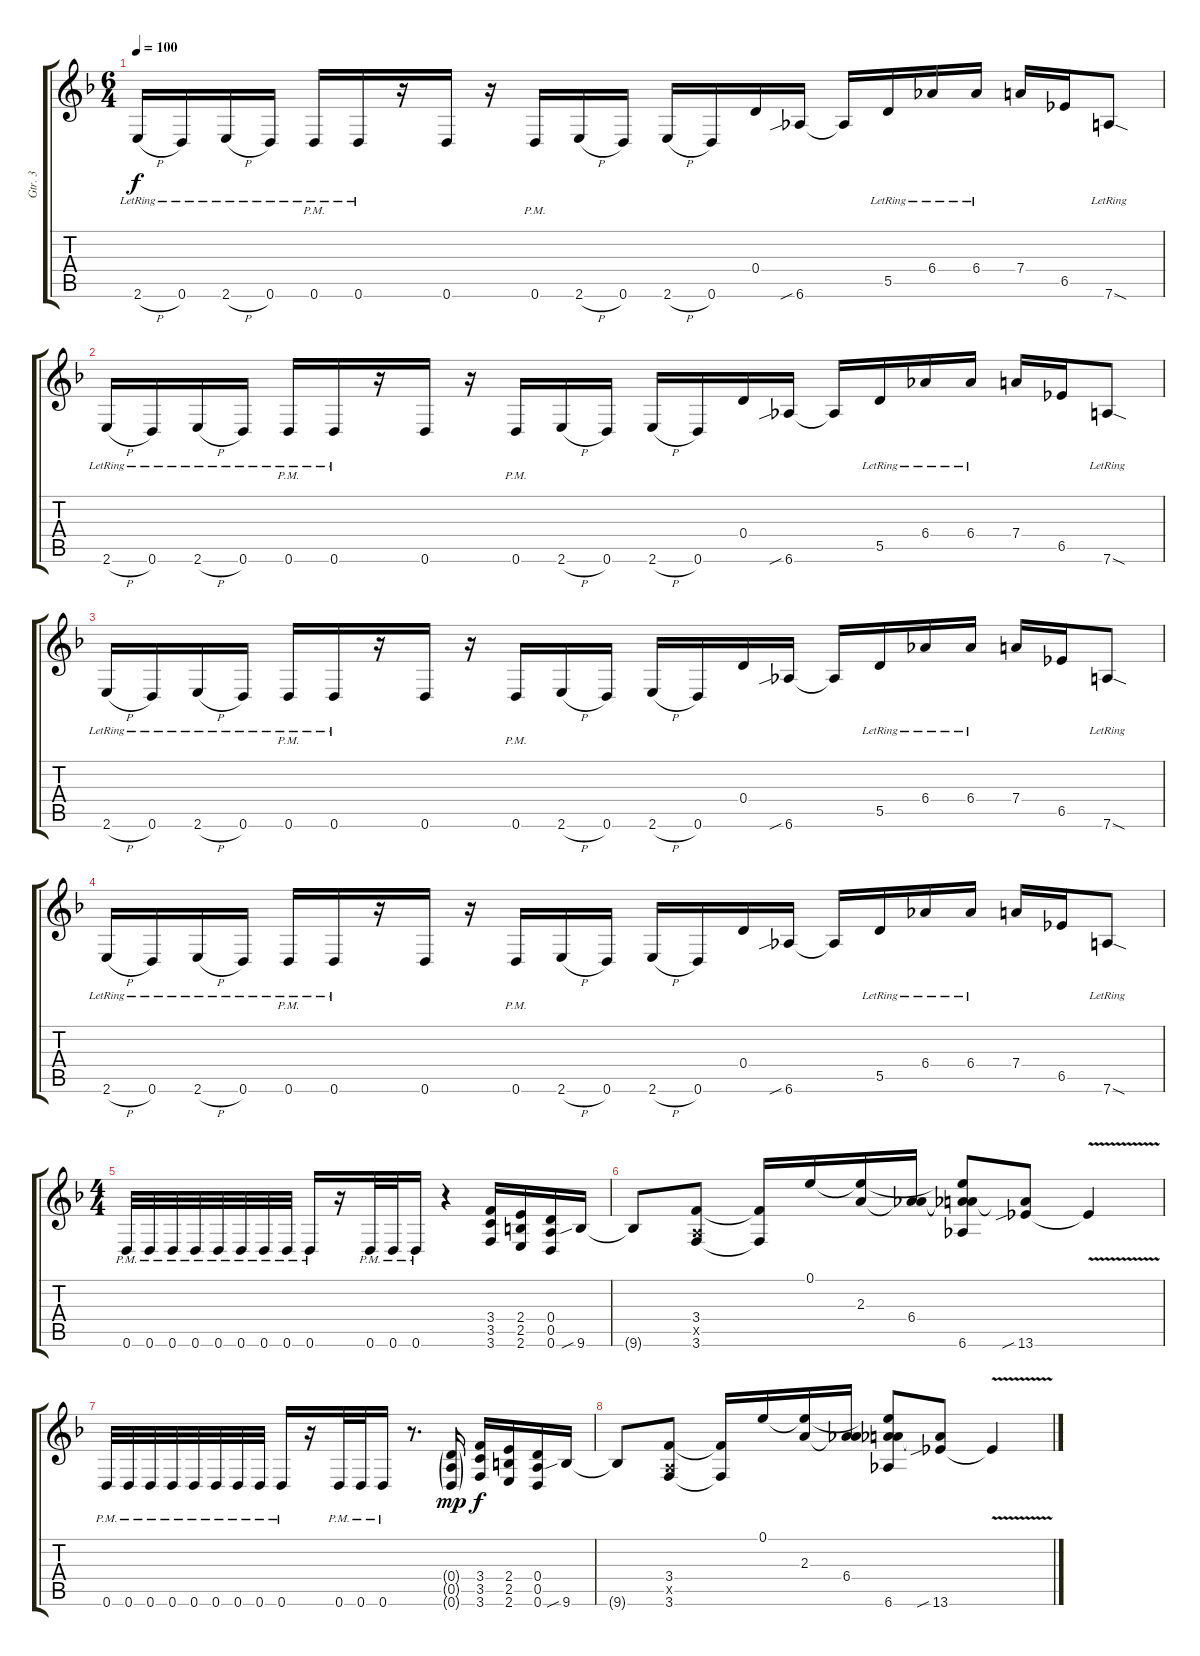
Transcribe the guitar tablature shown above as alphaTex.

\track ("Gtr. 3" "Gtr. 3") {instrument distortionguitar}
\staff {score tabs}
\tuning (E4 B3 G3 D3 A2 D2) {hide}
\ts (6 4)
\tempo 100
\clef g2
\ks f
2.6{h lr}.16{dy f} 0.6{lr}.16 2.6{h lr}.16 0.6{lr}.16 0.6{pm lr}.16 0.6{lr}.16 r.16 0.6.16 r.16 0.6{pm}.16 2.6{h}.16 0.6.16 2.6{h}.16 0.6.16 0.4.16 6.6{sib}.16 6.6{t}.16 5.5{lr}.16 6.4{lr}.16 6.4{lr}.16 7.4.16 6.5.16 7.6{sod lr}.8 |
2.6{h lr}.16 0.6{lr}.16 2.6{h lr}.16 0.6{lr}.16 0.6{pm lr}.16 0.6{lr}.16 r.16 0.6.16 r.16 0.6{pm}.16 2.6{h}.16 0.6.16 2.6{h}.16 0.6.16 0.4.16 6.6{sib}.16 6.6{t}.16 5.5{lr}.16 6.4{lr}.16 6.4{lr}.16 7.4.16 6.5.16 7.6{sod lr}.8 |
2.6{h lr}.16 0.6{lr}.16 2.6{h lr}.16 0.6{lr}.16 0.6{pm lr}.16 0.6{lr}.16 r.16 0.6.16 r.16 0.6{pm}.16 2.6{h}.16 0.6.16 2.6{h}.16 0.6.16 0.4.16 6.6{sib}.16 6.6{t}.16 5.5{lr}.16 6.4{lr}.16 6.4{lr}.16 7.4.16 6.5.16 7.6{sod lr}.8 |
2.6{h lr}.16 0.6{lr}.16 2.6{h lr}.16 0.6{lr}.16 0.6{pm lr}.16 0.6{lr}.16 r.16 0.6.16 r.16 0.6{pm}.16 2.6{h}.16 0.6.16 2.6{h}.16 0.6.16 0.4.16 6.6{sib}.16 6.6{t}.16 5.5{lr}.16 6.4{lr}.16 6.4{lr}.16 7.4.16 6.5.16 7.6{sod lr}.8 |
\ts (4 4)
0.6{pm}.32 0.6{pm}.32 0.6{pm}.32 0.6{pm}.32 0.6{pm}.32 0.6{pm}.32 0.6{pm}.32 0.6{pm}.32 0.6{pm}.16 r.16 0.6{pm}.32 0.6{pm}.32 0.6{pm}.16 r.4 (3.4 3.5 3.6).16 (2.4 2.5 2.6).16 (0.4 0.5 0.6).16 9.6{sib}.16 |
9.6{t}.8 (3.4 0.5{x} 3.6).8 (3.4{t} 3.6{t}).16 0.1.16 (0.1{t} 2.3).16 (2.3{t} 6.4).16 (0.1{t} 2.3{t} 6.4{t} 6.6).8 (6.4{t} 13.6{sib}).8 13.6{v t}.4 |
0.6{pm}.32 0.6{pm}.32 0.6{pm}.32 0.6{pm}.32 0.6{pm}.32 0.6{pm}.32 0.6{pm}.32 0.6{pm}.32 0.6{pm}.16 r.16 0.6{pm}.32 0.6{pm}.32 0.6{pm}.16 r.8{d} (0.4{g} 0.5{g} 0.6{g}).16{dy mp} (3.4 3.5 3.6).16{dy f} (2.4 2.5 2.6).16 (0.4 0.5 0.6).16 9.6{sib}.16 |
9.6{t}.8 (3.4 0.5{x} 3.6).8 (3.4{t} 3.6{t}).16 0.1.16 (0.1{t} 2.3).16 (2.3{t} 6.4).16 (0.1{t} 2.3{t} 6.4{t} 6.6).8 (6.4{t} 13.6{sib}).8 13.6{v t}.4
